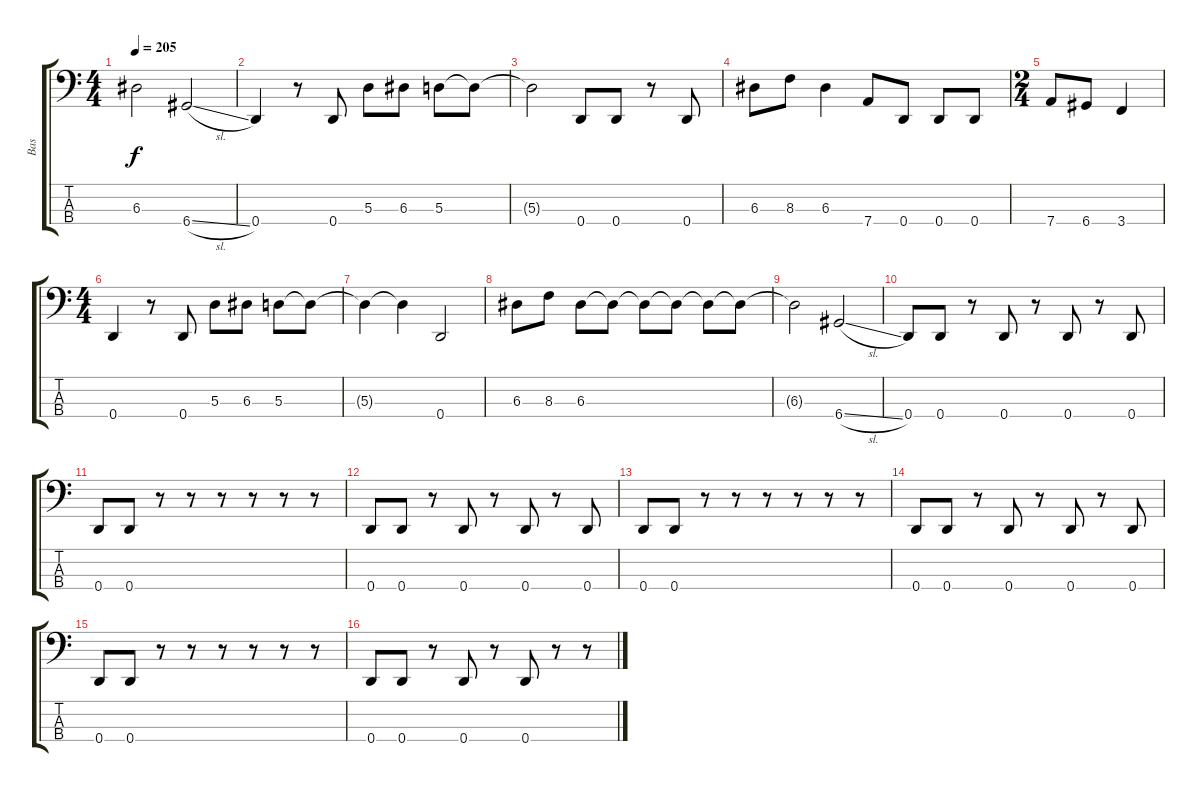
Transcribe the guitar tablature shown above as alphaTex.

\track ("Bas" "Bas") {instrument electricbasspick}
\staff {score tabs}
\tuning (G2 D2 A1 D1) {hide}
\ts (4 4)
\tempo 205
\clef f4
\ks c
6.3{t}.2{dy f} 6.4{sl}.2 |
0.4.4 r.8 0.4.8 5.3.8 6.3.8 5.3.8 5.3{t}.8 |
5.3{t}.2 0.4.8 0.4.8 r.8 0.4.8 |
6.3.8 8.3.8 6.3.4 7.4.8 0.4.8 0.4.8 0.4.8 |
\ts (2 4)
7.4.8 6.4.8 3.4.4 |
\ts (4 4)
0.4.4 r.8 0.4.8 5.3.8 6.3.8 5.3.8 5.3{t}.8 |
5.3{t}.4 5.3{t}.4 0.4.2 |
6.3.8 8.3.8 6.3.8 6.3{t}.8 6.3{t}.8 6.3{t}.8 6.3{t}.8 6.3{t}.8 |
6.3{t}.2 6.4{sl}.2 |
0.4.8 0.4.8 r.8 0.4.8 r.8 0.4.8 r.8 0.4.8 |
0.4.8 0.4.8 r.8 r.8 r.8 r.8 r.8 r.8 |
0.4.8 0.4.8 r.8 0.4.8 r.8 0.4.8 r.8 0.4.8 |
0.4.8 0.4.8 r.8 r.8 r.8 r.8 r.8 r.8 |
0.4.8 0.4.8 r.8 0.4.8 r.8 0.4.8 r.8 0.4.8 |
0.4.8 0.4.8 r.8 r.8 r.8 r.8 r.8 r.8 |
0.4.8 0.4.8 r.8 0.4.8 r.8 0.4.8 r.8 r.8
